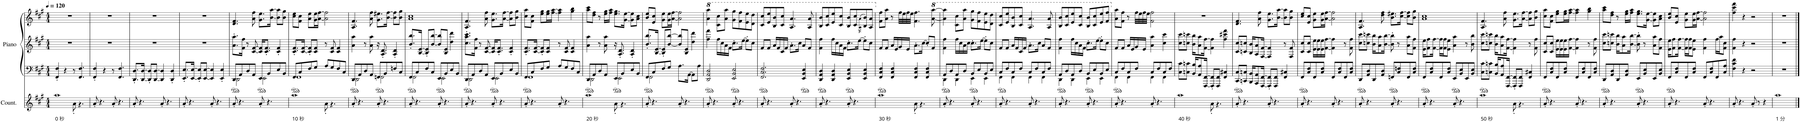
**kern	**kern	**kern	**kern
*part2	*part1	*part1	*part1
*staff4	*staff3	*staff2	*staff1
*I"Count.	*I"Piano	*	*
*	*I'Pno.	*	*
*clefG2	*clefF4	*clefG2	*clefG2
*k[f#c#g#]	*k[f#c#g#]	*k[f#c#g#]	*k[f#c#g#]
*M4/4	*M4/4	*M4/4	*M4/4
*MM120	*MM120	*MM120	*MM120
=1	=1	=1	=1
*^	*	*	*
!LO:TX:b:t=0 秒	!	!	!	!
1aa	2ryy	4FF#/' 4F#/'	1r	1r
.	.	4r	.	.
.	8a'\	8r	.	.
.	4.r	4.FF#/ 4.F#/	.	.
*v	*v	*	*	*
=2	=2	=2	=2
8a'/	4FF#/' 4F#/'	1r	1r
4.r	.	.	.
.	4r	.	.
8a'/	8r	.	.
4.r	4.FF#/ 4.F#/	.	.
=3	=3	=3	=3
8a'/	8.DD/' 8.D/'L	1r	1r
4.r	.	.	.
.	[16DD/ [16D/Jk	.	.
.	8DD/]' 8D/]'L	.	.
.	[8DD/ [8D/J	.	.
8a'/	4DD/] 4D/]	.	.
4.r	.	.	.
.	4DD/' 4D/'	.	.
=4	=4	=4	=4
8a'/	8.EE/' 8.E/'L	1r	1r
4.r	.	.	.
.	[16EE/ [16E/Jk	.	.
.	8EE/]' 8E/]'L	.	.
.	[8EE/ [8E/J	.	.
8a'/	4EE/] 4E/]	.	.
4.r	.	.	.
.	4EE/' 4E/'	.	.
=5	=5	=5	=5
*	*^	*	*
8a'/	2DD\	8DD/L	8.a\' 8.aa\'L	4.d/ 4.f#/
4.r	.	8AA/	.	.
.	.	.	16f#\ 16ff#\Jk	.
.	.	8D/	8r	.
.	.	8AA/J	[8c#/ [8f#/	8a\ 8ff#\
8a'/	2EE\	8EE/L	16c#/] 16f#/]KL	8.g#\ 8.ee\L
.	.	.	8.c#/' 8.f#/'J	.
4.r	.	8BB/	.	.
.	.	.	.	[16b\ [16aa\Jk
.	.	8E/	4c#/' 4f#/'	8b\] 8aa\]L
.	.	8BB/J	.	8b\ 8gg#\J
=6	=6	=6	=6	=6
*^	*	*	*	*
!LO:TX:b:t=10 秒	!	!	!	!	!
1aa	2ryy	1FF#	8FF#/L	8.c#/' 8.f#/'L	8cc#\ 8ee\L
.	.	.	8C#/	.	8f#\ 8cc#\J
.	.	.	.	[16c#/ [16f#/Jk	.
.	.	.	8F#/	8c#/]' 8f#/]'L	8a\ 8ee\L
.	.	.	8G#/J	8c#/ 8f#/J	16g#\ 16ee\L
.	.	.	.	.	[16a\ [16ff#\JJ
.	8a'\	.	8A/L	8r	2a\] 2ff#\]
.	4.r	.	8G#/	8c#/ 8f#/	.
.	.	.	8F#/	4c#/ 4f#/	.
.	.	.	8C#/J	.	.
*v	*v	*	*	*	*
=7	=7	=7	=7	=7
8a'/	2DD\	8DD/L	4a\ 4aa\	4.A/ 4.f#/
4.r	.	8AA/	.	.
.	.	8D/	8r	.
.	.	8AA/J	8a\ 8aa\	8a\ 8ff#\
8a'/	2FF\	8FFn/L	16r	8.g#\ 8.ee#X\L
.	.	.	8.A/' 8.d/'	.
4.r	.	8BB/	.	.
.	.	.	.	[16b\ [16ff#\Jk
.	.	8Fn/	4A/' 4d/'	8b\] 8ff#\]L
.	.	8C#/J	.	8b\ 8gg#\J
=8	=8	=8	=8	=8
8a'/	2FF#\	8FF#/L	8.b/' 8.bb/'L	1a 1cc#
4.r	.	8C#/	.	.
.	.	.	[16B/ [16e/Jk	.
.	.	8F#/	8B/]' 8e/]'L	.
.	.	8C#/J	[8b/ [8bb/J	.
8a'/	2EE\	8EE/L	8b/] 8bb/]L	.
4.r	.	8BB/	8B/ 8e/J	.
.	.	8E/	4dd\ 4ddd\	.
.	.	8BB/J	.	.
=9	=9	=9	=9	=9
8a'/	2DD\	8DD/L	8.cc#\' 8.aa\' 8.ccc#\'L	4.A/ 4.f#/
4.r	.	8AA/	.	.
.	.	.	16f#\ 16ff#\Jk	.
.	.	8D/	8r	.
.	.	8AA/J	[8c#/ [8f#/	8a\ 8ff#\
8a'/	2EE\	8EE/L	16c#/] 16f#/]KL	8.g#\ 8.ee\L
.	.	.	8.c#/' 8.f#/'J	.
4.r	.	8BB/	.	.
.	.	.	.	[16a\ [16ff#\Jk
.	.	8E/	4c#/' 4f#/'	8a\] 8ff#\]L
.	.	8BB/J	.	8b\ 8gg#\J
=10	=10	=10	=10	=10
8a'/	1FF#	8FF#/L	8.c#/' 8.f#/'L	8cc#\ 8aa\L
4.r	.	8C#/	.	8f#\ 8cc#\J
.	.	.	[16c#/ [16f#/Jk	.
.	.	8F#/	8c#/]' 8f#/]'L	8ee\ 8gg#\L
.	.	8G#/J	8c#/ 8f#/J	16ee\ 16gg#\L
.	.	.	.	[16ff#\ [16aa\JJ
8a'/	.	8A/L	8r	4ff#\] 4aa\]
4.r	.	8G#/	8c#/ 8f#/	.
.	.	8F#/	4c#/ 4f#/	4gg#\ 4bb\
.	.	8C#/J	.	.
=11	=11	=11	=11	=11
*^	*	*	*	*
!LO:TX:b:t=20 秒	!	!	!	!	!
1aa	2ryy	2DD\	8DD/L	4a\ 4aa\	8aa\ 8ccc#\L
.	.	.	8AA/	.	8dd\ 8ff#\J
.	.	.	8D/	8r	8r
.	.	.	8AA/J	8a\ 8aa\	16ee\ 16gg#\LL
.	.	.	.	.	16ff#\ 16aa\JJ
.	8a'\	2EE\	8EE/L	16r	8.ee\ 8.gg#\L
.	.	.	.	8.A/' 8.d/'	.
.	4.r	.	8BB/	.	.
.	.	.	.	.	[16g#\ [16ee\Jk
.	.	.	8E/	4A/' 4d/'	8g#\] 8ee\]L
.	.	.	8BB/J	.	8a\ 8cc#\J
*v	*v	*	*	*	*
=12	=12	=12	=12	=12
8a'/	2FF#\	8FF#/L	8.b/' 8.bb/'L	8b/ 8ee/L
4.r	.	8C#/	.	8e/ 8cc#/J
.	.	.	[16B/ [16e/Jk	.
.	.	8F#/	8B/]' 8e/]'L	8g#\ 8ee\L
.	.	8G#/J	[8b/ [8bb/J	16g#\ 16ee\L
.	.	.	.	[16a\ [16ff#\JJ
8a'/	2ryy	8.A\L	8b/] 8bb/]L	2a\] 2ff#\]
4.r	.	.	8B/ 8e/J	.
.	.	[16AA\Jk	.	.
.	.	8AA\L]	4dd\ 4ddd\	.
.	.	8A\J	.	.
*	*v	*v	*	*
=13	=13	=13	=13
*	*	*	*8va
8a'/	2DD/ 2AA/ 2D/	4ff#\ 4fff#\	4aa\ 4aaa\
4.r	.	.	.
.	.	16ff#\LL	8cc#\ 8ccc#\L
.	.	16cc#\	.
.	.	16a\	8aa\ 8aaa\J
.	.	16f#\JJ	.
8a'/	2EE/ 2BB/ 2E/	8.cc#'\L	8gg#\ 8ggg#\L
4.r	.	.	8ff#\ 8fff#\
.	.	[16ee\Jk	.
.	.	8ee'\L]	8ee\ 8eee\
.	.	8cc#\J	8dd\ 8ddd\J
=14	=14	=14	=14
8a'/	2.FF#/ 2.C#/ 2.F#/	8f#/L	8cc#/ 8ccc#/L
4.r	.	8f#/J	8ee/ 8eee/
.	.	16a/LL	8b/ 8bb/
.	.	16f#/	.
.	.	16c#/	8cc#/ 8ccc#/J
.	.	16f#/JJ	.
8a'/	.	8.a'\L	4.a/ 4.aa/
4.r	.	.	.
.	.	16cc#\Jk	.
.	4EE/ 4BB/ 4E/	8a/L	.
.	.	8f#/J	8a/ 8aa/
=15	=15	=15	=15
8a'/	4DD/ 4AA/ 4D/	4f#\ 4ff#\	8b/ 8bb/L
4.r	.	.	8cc#/ 8ccc#/
.	4DD/ 4AA/ 4D/	16ff#\LL	8ee/ 8eee/
.	.	16cc#\	.
.	.	16a\	8cc#/ 8ccc#/J
.	.	16f#\JJ	.
8a'/	4EE/ 4BB/ 4E/	8.cc#'\L	8b/ 8bb/L
4.r	.	.	8cc#/ 8ccc#/
.	.	[16ee\Jk	.
.	.	.	(16qa\ 16qaa\
.	4EE/ 4BB/ 4E/	8ee'\L]	8b/ 8bb/)
.	.	8cc#\J	8a/ 8aa/J
=16	=16	=16	=16
*^	*	*	*
*	*	*	*	*X8va
!LO:TX:b:t=30 秒	!	!	!	!
1aa	2ryy	4FF#/ 4C#/ 4F#/	8f#/L	8f#\ 8ff#\L
.	.	.	8f#/J	8a\ 8aa\J
.	.	4FF#/ 4C#/ 4F#/	16a/LL	8r
.	.	.	16e/	.
.	.	.	16g#/	32ff#\LLL
.	.	.	.	32ee\
.	.	.	16e/JJ	32ff#\
.	.	.	.	32ee\JJJ
.	8a'\	4FF#/ 4C#/ 4F#/	8.a'\L	4.f#\ 4.ff#\
.	4.r	.	.	.
.	.	.	[16cc#\Jk	.
.	.	4FF#/ 4C#/ 4F#/	8cc#'/L]	.
*	*	*	*	*8va
.	.	.	8f#/J	[8aa\ [8aaa\
*v	*v	*	*	*
=17	=17	=17	=17
*	*^	*	*
8a'/	4DD\	8AA/L	4f#\ 4ff#\	4aa\] 4aaa\]
4.r	.	8D/	.	.
.	4DD\	8AA/	16ff#\LL	8cc#\ 8ccc#\L
.	.	.	16cc#\	.
.	.	8D/J	16a\	8aa\ 8aaa\J
.	.	.	16cc#\JJ	.
8a'/	4EE\	8BB/L	8.cc#'\L	8gg#\ 8ggg#\L
4.r	.	8E/	.	8ff#\ 8fff#\
.	.	.	[16ee\Jk	.
.	4EE\	8BB/	8ee'\L]	8ee\ 8eee\
.	.	8E/J	8cc#\J	8dd\ 8ddd\J
=18	=18	=18	=18	=18
8a'/	4FF#\	8C#/L	8f#/L	8cc#/ 8ccc#/L
4.r	.	8F#/	8f#/J	8ee/ 8eee/
.	4FF#\	8C#/	16a/LL	8b/ 8bb/
.	.	.	16f#/	.
.	.	8F#/J	16c#/	8cc#/ 8ccc#/J
.	.	.	16f#/JJ	.
8a'/	4FF#\	8C#/L	8.a'\L	4.a/ 4.aa/
4.r	.	8F#/	.	.
.	.	.	16cc#\Jk	.
.	4FF#\	8C#/	8a/L	.
.	.	8F#/J	8f#/J	8a/ 8aa/
=19	=19	=19	=19	=19
8a'/	4DD\	8AA/L	4f#\ 4ff#\	8b/ 8bb/L
4.r	.	8D/	.	8cc#/ 8ccc#/
.	4DD\	8AA/	16ff#\LL	8ee/ 8eee/
.	.	.	16cc#\	.
.	.	8D/J	16a\	8cc#/ 8ccc#/J
.	.	.	16f#\JJ	.
8a'/	4EE\	8BB/L	8.cc#'\L	8b/ 8bb/L
4.r	.	8E/	.	8cc#/ 8ccc#/
.	.	.	[16ee\Jk	.
.	4EE\	8BB/	8ee'\L]	8ee/ 8eee/
.	.	8E/J	8cc#\J	8ff#/ 8fff#/J
=20	=20	=20	=20	=20
*	*	*	*	*X8va
8a'/	4FF#\	8C#/L	8f#/L	8a\ 8aa\L
4.r	.	8F#/	8f#/J	8f#\ 8ff#\J
.	4FF#\	8C#/	16a/LL	8r
.	.	.	16e/	.
.	.	8F#/J	16g#/	32ff#\LLL
.	.	.	.	32ee\
.	.	.	16e/JJ	32ff#\
.	.	.	.	32ee\JJJ
8a'/	4FF#\	8C#/L	4a\ 4aa\	2f#\ 2ff#\
4.r	.	8F#/	.	.
.	4FF#\	8C#/	4cc#\ 4ccc#\	.
.	.	8F#/J	.	.
=21	=21	=21	=21	=21
*^	*	*	*	*
!LO:TX:b:t=40 秒	!	!	!	!	!
*	*	*v	*v	*	*
1aa	2ryy	8C#\ 8c#\L	8cc#\ 8ccc#\L	1r
.	.	8Cn\ 8cn\J	8ccn\ 8cccn\J	.
.	.	16BB/ 16B/KL	16b\ 16bb\KL	.
.	.	8AA/ 8A/	8a\ 8aa\	.
.	.	[16FFF#/ [16FF#/Jk	[16f#\ [16ff#\Jk	.
.	8a'\	8FFF#/]' 8FF#/]'L	4f#\] 4ff#\]	.
.	4.r	8FFF#/ 8FF#/J	.	.
.	.	4FF#/ 4C#X/	4ff#\ 4ccc#X\ 4fff#\	.
*v	*v	*	*	*
=22	=22	=22	=22
8a'/	8CC#/ 8C#/L	8c#/ 8cc#/L	4.d/ 4.f#/
4.r	8CCn/ 8Cn/J	8cn/ 8ccn/J	.
.	16BBB/ 16BB/KL	16B/ 16b/KL	.
.	8AAA/ 8AA/	8A/ 8a/	.
.	.	.	8a\ 8ff#\
.	[16FFF#/ [16FF#/Jk	[16F#/ [16f#/Jk	.
8a'/	8FFF#/]' 8FF#/]'L	4F#/] 4f#/]	8.g#\ 8.ee\L
4.r	8FFF#/ 8FF#/J	.	.
.	.	.	[16b\ [16aa\Jk
.	4FF#/ 4C#X/	8r	8b\] 8aa\]L
.	.	8F#/ 8f#/	8b\ 8gg#\J
=23	=23	=23	=23
8a'/	8FF#/L	8c#/ 8cc#/L	8cc#/ 8ee/L
4.r	8C#/ 8F#/	8c#/ 8cc#/J	8e/ 8cc#/J
.	8FF#/	16e\ 16ee\LL	8g#\ 8ee\L
.	.	16e\ 16ee\	.
.	8C#/ 8F#/J	16e\ 16ee\	16g#\ 16ee\L
.	.	[16f#\ [16ff#\JJ	[16a\ [16ff#\JJ
8a'/	8FF#/L	4f#\] 4ff#\]	2a\] 2ff#\]
4.r	8C#/ 8F#/	.	.
.	8FF#/	8r	.
.	8C#/ 8F#/J	8f#\ 8ff#\	.
=24	=24	=24	=24
8a'/	8DD/L	8cc#\ 8ccc#\L	4.A/ 4.f#/
4.r	8AA/ 8D/	8ccn\ 8cccn\J	.
.	8DD/	16b\ 16bb\KL	.
.	.	8a\ 8aa\	.
.	8AA/ 8D/J	.	8dd\ 8ff#\
.	.	[16b\ [16bb\Jk	.
8a'/	8FFn/L	8b\]' 8bb\]'	8.b\ 8.ee#X\L
4.r	8C#/ 8Fn/	8r	.
.	.	.	[16cc#\ [16ff#\Jk
.	8FF/	8a\ 8aa\L	8cc#\] 8ff#\]L
.	8C#/ 8F/J	8f#\ 8ff#\J	8b\ 8gg#\J
=25	=25	=25	=25
8a'/	8FF#/L	16e\ 16ee\KL	1a 1cc#
.	.	8f#\ 8ff#\	.
4.r	8C#/ 8F#/	.	.
.	.	[16f#\ [16ff#\Jk	.
.	8FF#/	16f#\] 16ff#\]LL	.
.	.	16f#\ 16ff#\J	.
.	8C#/ 8F#/J	8e\ 8ee\J	.
8a'/	8EE/L	4a\ 4aa\	.
4.r	8BB/ 8E/	.	.
.	8EE/	8r	.
.	8BB/ 8E/J	8b\ 8bb\	.
=26	=26	=26	=26
*^	*	*	*
!LO:TX:b:t=50 秒	!	!	!	!
1aa	2ryy	8C#\ 8c#\L	8cc#\ 8ccc#\L	4.A/ 4.f#/
.	.	8Cn\ 8cn\J	8ccn\ 8cccn\J	.
.	.	16BB/ 16B/KL	16b\ 16bb\KL	.
.	.	8AA/ 8A/	8a\ 8aa\	.
.	.	.	.	8a\ 8ff#\
.	.	[16FFF#/ [16FF#/Jk	[16f#\ [16ff#\Jk	.
.	8a'\	8FFF#/]' 8FF#/]'L	4f#\] 4ff#\]	8.g#\ 8.ee\L
.	4.r	8FFF#/ 8FF#/J	.	.
.	.	.	.	[16a\ [16ff#\Jk
.	.	4FF#/ 4C#X/	8r	8a\] 8ff#\]L
.	.	.	8f#\ 8ff#\	8b\ 8gg#\J
*v	*v	*	*	*
=27	=27	=27	=27
8a'/	8FF#/L	8c#/ 8cc#/L	8cc#\ 8aa\L
4.r	8C#/ 8F#/	8c#/ 8cc#/J	8f#\ 8cc#\J
.	8FF#/	16e\ 16ee\LL	8ee\ 8gg#\L
.	.	16e\ 16ee\	.
.	8C#/ 8F#/J	16e\ 16ee\	16ee\ 16gg#\L
.	.	[16f#\ [16ff#\JJ	[16ff#\ [16aa\JJ
8a'/	8FF#/L	4f#\] 4ff#\]	4ff#\] 4aa\]
4.r	8C#/ 8F#/	.	.
.	8FF#/	8r	4gg#\ 4bb\
.	8C#/ 8F#/J	8f#\ 8ff#\	.
=28	=28	=28	=28
8a'/	8DD/L	8cc#\ 8ccc#\L	8aa\ 8ccc#\L
4.r	8AA/ 8D/	8ccn\ 8cccn\J	8dd\ 8ff#\J
.	8DD/	16b\ 16bb\KL	8r
.	.	8a\ 8aa\	.
.	8AA/ 8D/J	.	16ee\ 16gg#\LL
.	.	[16b\ [16bb\Jk	16ff#\ 16aa\JJ
8a'/	8EE/L	8b\]' 8bb\]'	8.ee\ 8.gg#\L
4.r	8BB/ 8E/	8r	.
.	.	.	[16g#\ [16ee\Jk
.	8EE/	8a\ 8aa\L	8g#\] 8ee\]L
.	8BB/ 8E/J	8f#\ 8ff#\J	8a\ 8cc#\J
=29	=29	=29	=29
8a'/	8FF#/L	16e\ 16ee\KL	8b/ 8ee/L
.	.	8f#\ 8ff#\	.
4.r	8C#/ 8F#/	.	8e/ 8cc#/J
.	.	[16f#\ [16ff#\Jk	.
.	8FF#/	16f#\] 16ff#\]LL	8g#\ 8ee\L
.	.	16f#\ 16ff#\J	.
.	8C#/ 8F#/J	8e\ 8ee\J	16g#\ 16ee\L
.	.	.	[16a\ [16ff#\JJ
8a'/	8FF#/L	4f#\ 4ff#\	2a\] 2ff#\]
4.r	8C#/ 8F#/	.	.
.	8FF#/	16ff#\LL	.
.	.	16aa\J	.
.	8C#/ 8A/J	8f#\ 8cc#\J	.
=30	=30	=30	=30
8a'/	4F#\ 4c#\ 4f#\	4f#\ 4ff#\	4ff#\ 4ccc#\ 4fff#\
4.r	.	.	.
.	4r	4r	4r
8a'/	2r	2r	2r
8r	.	.	.
4r	.	.	.
=31	=31	=31	=31
!LO:TX:b:t=1 分	!	!	!
1aa	1r	1r	1r
==	==	==	==
*-	*-	*-	*-
